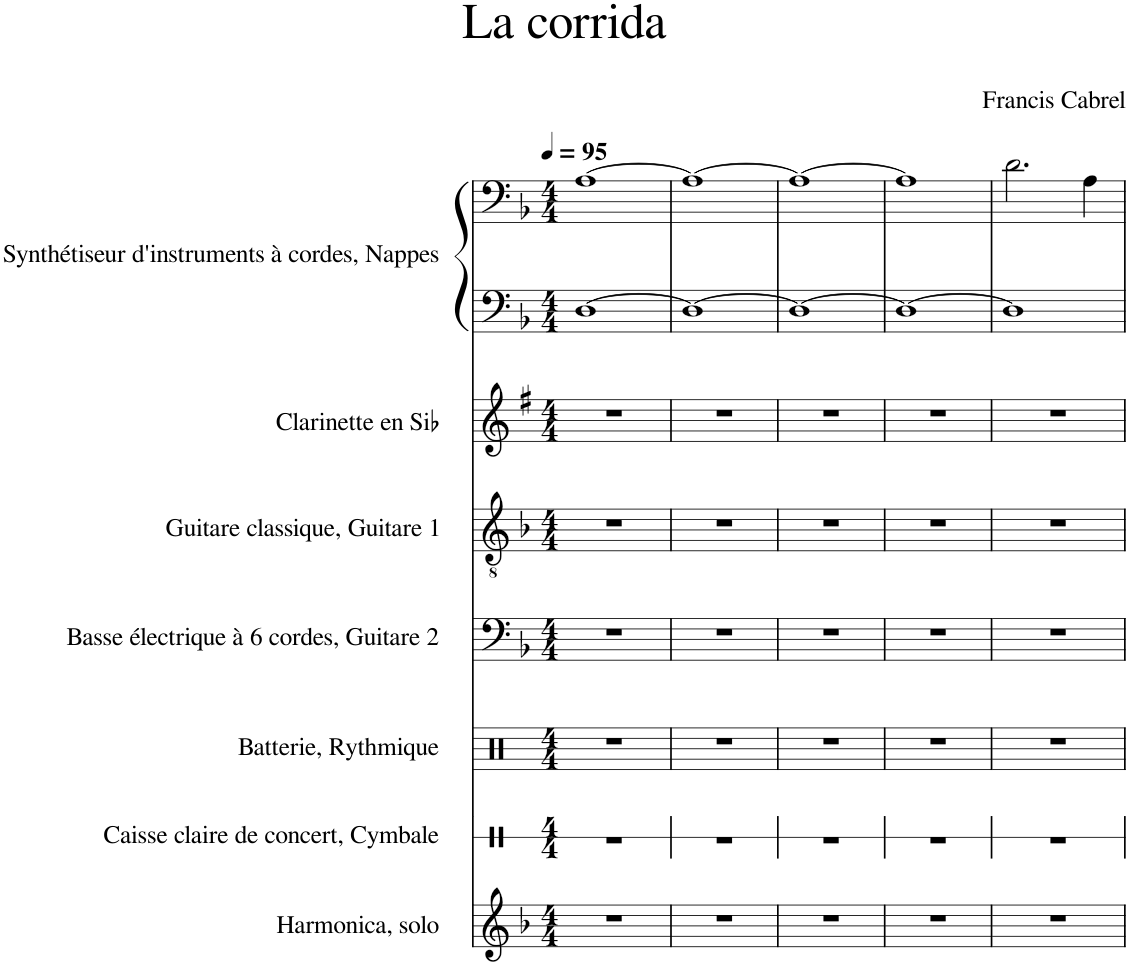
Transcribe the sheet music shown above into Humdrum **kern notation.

**kern	**kern	**kern	**kern	**kern	**kern	**kern	**kern
*part7	*part6	*part5	*part4	*part3	*part2	*part1	*part1
*staff8	*staff7	*staff6	*staff5	*staff4	*staff3	*staff2	*staff1
*I"Harmonica, solo	*I"Caisse claire de concert, Cymbale	*I"Batterie, Rythmique	*I"Basse électrique à 6 cordes, Guitare 2	*I"Guitare classique, Guitare 1	*I"Clarinette en Sib	*I"Synthétiseur d'instruments à cordes, Nappes	*
*I'Harm.	*I'C.C. Con.	*I'Bat.	*I'B. él.	*I'Guit.	*I'Clar. Sib	*I'Synth.	*
*	*stria1	*	*	*	*	*	*
*clefG2	*clefX	*clefX	*clefF4	*clefGv2	*clefG2	*clefF4	*clefF4
*	*	*	*Trd7c12	*	*Trd1c2	*	*
*k[b-]	*k[b-]	*k[]	*k[b-]	*k[b-]	*k[f#]	*k[b-]	*k[b-]
*M4/4	*M4/4	*M4/4	*M4/4	*M4/4	*M4/4	*M4/4	*M4/4
*MM95	*MM95	*MM95	*MM95	*MM95	*MM95	*MM95	*MM95
=1	=1	=1	=1	=1	=1	=1	=1
1r	1r	1r	1r	1r	1r	[1D	[1A
=2	=2	=2	=2	=2	=2	=2	=2
1r	1r	1r	1r	1r	1r	1D_	1A_
=3	=3	=3	=3	=3	=3	=3	=3
1r	1r	1r	1r	1r	1r	1D_	1A_
=4	=4	=4	=4	=4	=4	=4	=4
1r	1r	1r	1r	1r	1r	1D_	1A]
=5	=5	=5	=5	=5	=5	=5	=5
1r	1r	1r	1r	1r	1r	1D]	2.d\
.	.	.	.	.	.	.	4A\
=	=	=	=	=	=	=	=
*-	*-	*-	*-	*-	*-	*-	*-
